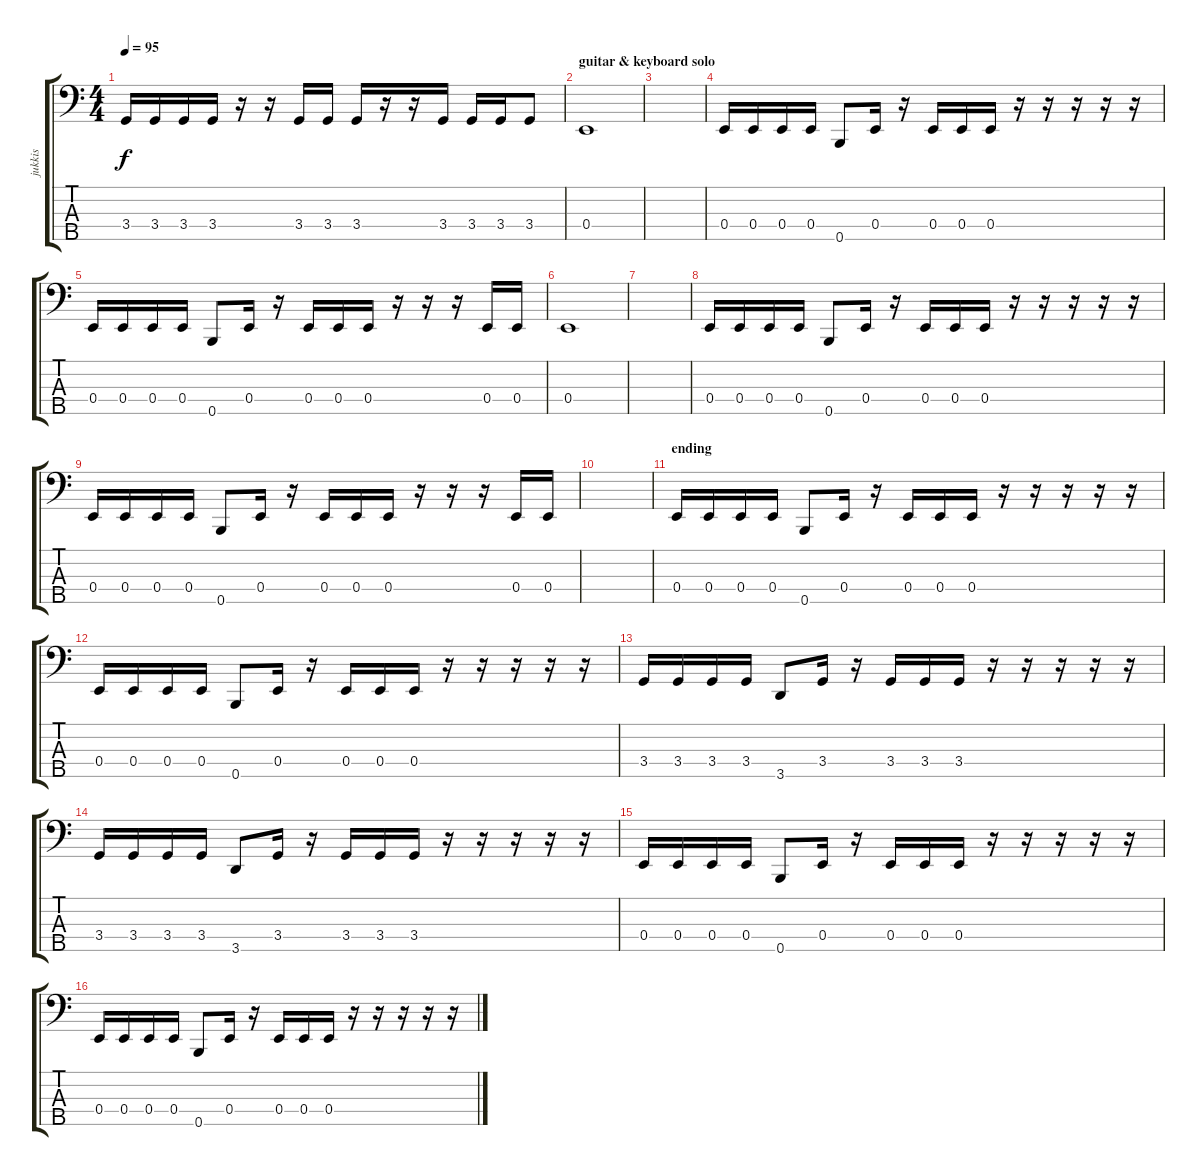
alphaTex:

\track ("jukkis" "jukkis") {instrument electricbassfinger}
\staff {score tabs}
\tuning (G2 D2 A1 E1 B0) {hide}
\ts (4 4)
\tempo 95
\clef f4
\ks c
3.4.16{dy f} 3.4.16 3.4.16 3.4.16 r.16 r.16 3.4.16 3.4.16 3.4.16 r.16 r.16 3.4.16 3.4.16 3.4.16 3.4.8 |
\section ("" "guitar & keyboard solo")
0.4.1 |
|
0.4.16 0.4.16 0.4.16 0.4.16 0.5.8 0.4.16 r.16 0.4.16 0.4.16 0.4.16 r.16 r.16 r.16 r.16 r.16 |
0.4.16 0.4.16 0.4.16 0.4.16 0.5.8 0.4.16 r.16 0.4.16 0.4.16 0.4.16 r.16 r.16 r.16 0.4.16 0.4.16 |
0.4.1 |
|
0.4.16 0.4.16 0.4.16 0.4.16 0.5.8 0.4.16 r.16 0.4.16 0.4.16 0.4.16 r.16 r.16 r.16 r.16 r.16 |
0.4.16 0.4.16 0.4.16 0.4.16 0.5.8 0.4.16 r.16 0.4.16 0.4.16 0.4.16 r.16 r.16 r.16 0.4.16 0.4.16 |
|
\section ("" "ending")
0.4.16 0.4.16 0.4.16 0.4.16 0.5.8 0.4.16 r.16 0.4.16 0.4.16 0.4.16 r.16 r.16 r.16 r.16 r.16 |
0.4.16 0.4.16 0.4.16 0.4.16 0.5.8 0.4.16 r.16 0.4.16 0.4.16 0.4.16 r.16 r.16 r.16 r.16 r.16 |
3.4.16 3.4.16 3.4.16 3.4.16 3.5.8 3.4.16 r.16 3.4.16 3.4.16 3.4.16 r.16 r.16 r.16 r.16 r.16 |
3.4.16 3.4.16 3.4.16 3.4.16 3.5.8 3.4.16 r.16 3.4.16 3.4.16 3.4.16 r.16 r.16 r.16 r.16 r.16 |
0.4.16 0.4.16 0.4.16 0.4.16 0.5.8 0.4.16 r.16 0.4.16 0.4.16 0.4.16 r.16 r.16 r.16 r.16 r.16 |
0.4.16 0.4.16 0.4.16 0.4.16 0.5.8 0.4.16 r.16 0.4.16 0.4.16 0.4.16 r.16 r.16 r.16 r.16 r.16
